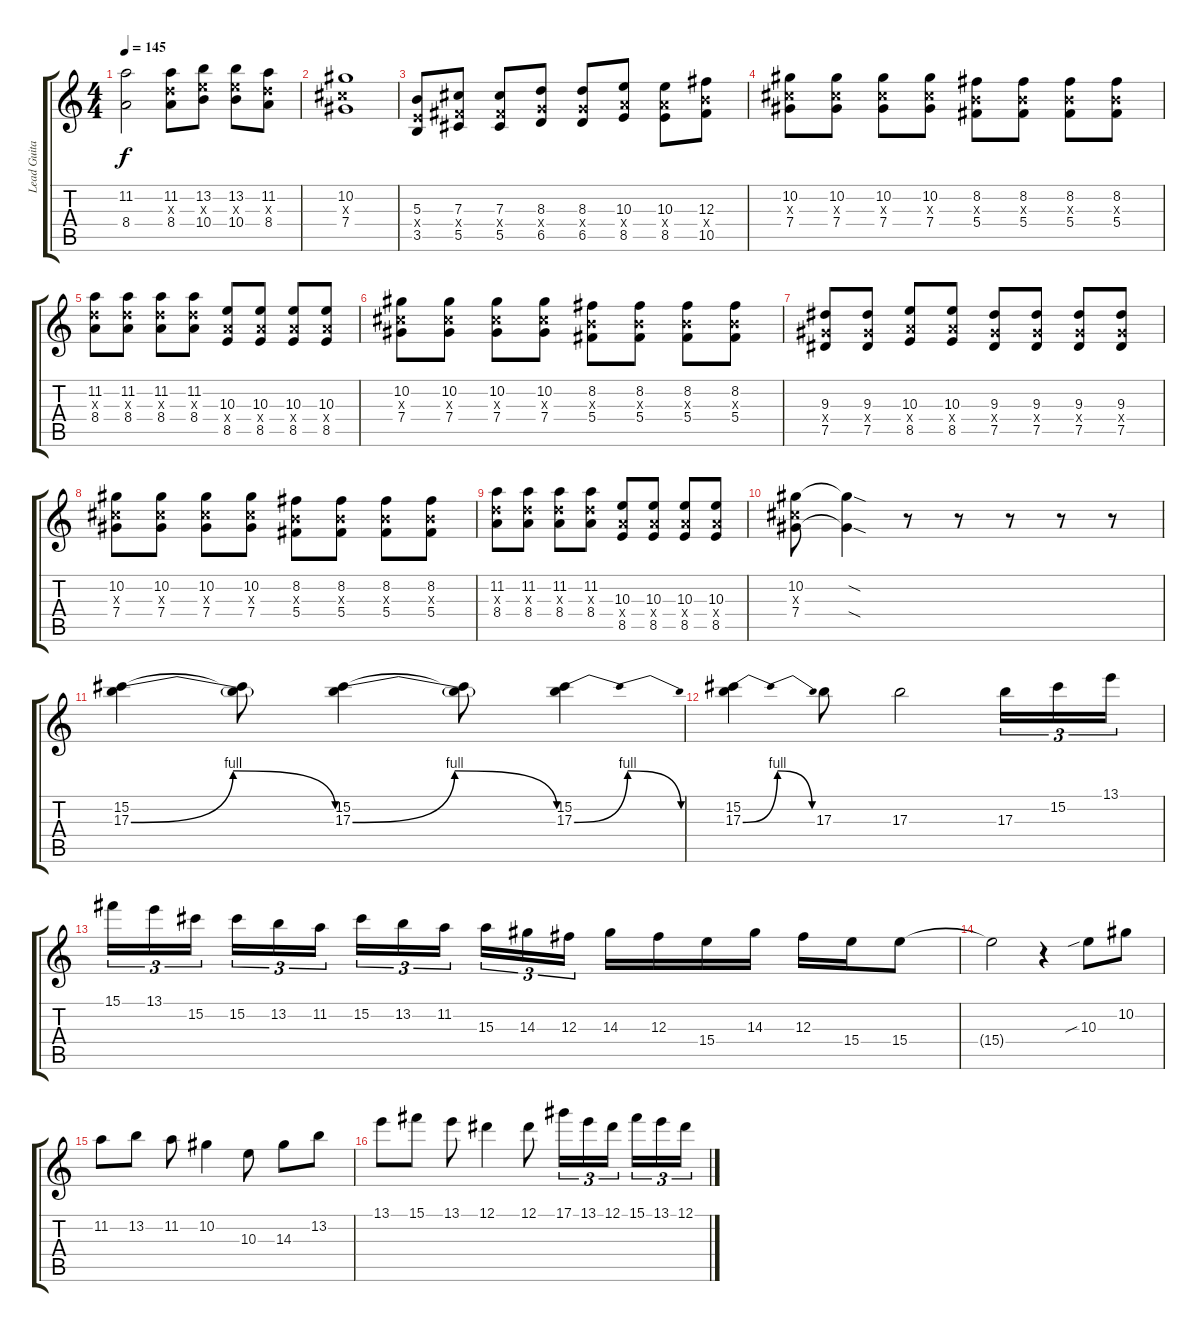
\track ("Lead Guitar" "Lead Guita") {instrument distortionguitar}
\staff {score tabs}
\tuning (Eb4 Bb3 Gb3 Db3 Ab2 Db2) {hide}
\ts (4 4)
\tempo 145
\clef g2
\ks c
(11.2{t} 8.4{t}).2{dy f} (11.2 8.3{x} 8.4).8 (13.2 10.3{x} 10.4).8 (13.2 10.3{x} 10.4).8 (11.2 8.3{x} 8.4).8 |
(10.2 7.3{x} 7.4).1 |
(5.3 3.4{x} 3.5).8 (7.3 5.4{x} 5.5).8 (7.3 5.4{x} 5.5).8 (8.3 6.4{x} 6.5).8 (8.3 6.4{x} 6.5).8 (10.3 8.4{x} 8.5).8 (10.3 8.4{x} 8.5).8 (12.3 10.4{x} 10.5).8 |
(10.2 7.3{x} 7.4).8 (10.2 7.3{x} 7.4).8 (10.2 7.3{x} 7.4).8 (10.2 7.3{x} 7.4).8 (8.2 5.3{x} 5.4).8 (8.2 5.3{x} 5.4).8 (8.2 5.3{x} 5.4).8 (8.2 5.3{x} 5.4).8 |
(11.2 8.3{x} 8.4).8 (11.2 8.3{x} 8.4).8 (11.2 8.3{x} 8.4).8 (11.2 8.3{x} 8.4).8 (10.3 8.4{x} 8.5).8 (10.3 8.4{x} 8.5).8 (10.3 8.4{x} 8.5).8 (10.3 8.4{x} 8.5).8 |
(10.2 7.3{x} 7.4).8 (10.2 7.3{x} 7.4).8 (10.2 7.3{x} 7.4).8 (10.2 7.3{x} 7.4).8 (8.2 5.3{x} 5.4).8 (8.2 5.3{x} 5.4).8 (8.2 5.3{x} 5.4).8 (8.2 5.3{x} 5.4).8 |
(9.3 7.4{x} 7.5).8 (9.3 7.4{x} 7.5).8 (10.3 8.4{x} 8.5).8 (10.3 8.4{x} 8.5).8 (9.3 7.4{x} 7.5).8 (9.3 7.4{x} 7.5).8 (9.3 7.4{x} 7.5).8 (9.3 7.4{x} 7.5).8 |
(10.2 7.3{x} 7.4).8 (10.2 7.3{x} 7.4).8 (10.2 7.3{x} 7.4).8 (10.2 7.3{x} 7.4).8 (8.2 5.3{x} 5.4).8 (8.2 5.3{x} 5.4).8 (8.2 5.3{x} 5.4).8 (8.2 5.3{x} 5.4).8 |
(11.2 8.3{x} 8.4).8 (11.2 8.3{x} 8.4).8 (11.2 8.3{x} 8.4).8 (11.2 8.3{x} 8.4).8 (10.3 8.4{x} 8.5).8 (10.3 8.4{x} 8.5).8 (10.3 8.4{x} 8.5).8 (10.3 8.4{x} 8.5).8 |
(10.2 7.3{x} 7.4).8 (10.2{sod t} 7.4{sod t}).4 r.8 r.8 r.8 r.8 r.8 |
(15.2 17.3{be (bendrelease 0 0 15 4 45 4 60 0)}).4 (15.2{t} 17.3{t}).8 (15.2 17.3{be (bendrelease 0 0 15 4 45 4 60 0)}).4 (15.2{t} 17.3{t}).8 (15.2 17.3{be (bendrelease 0 0 15 4 45 4 60 0)}).4 |
(15.2 17.3{be (bendrelease 0 0 15 4 45 4 60 0)}).4 17.3.8 17.3.2 17.3.16{tu (3 2)} 15.2.16{tu (3 2)} 13.1.16{tu (3 2)} |
15.1.16{tu (3 2)} 13.1.16{tu (3 2)} 15.2.16{tu (3 2) beam splitsecondary} 15.2.16{tu (3 2)} 13.2.16{tu (3 2)} 11.2.16{tu (3 2)} 15.2.16{tu (3 2)} 13.2.16{tu (3 2)} 11.2.16{tu (3 2) beam splitsecondary} 15.3.16{tu (3 2)} 14.3.16{tu (3 2)} 12.3.16{tu (3 2)} 14.3.16 12.3.16 15.4.16 14.3.16 12.3.16 15.4.16 15.4.8 |
15.4{t}.2 r.4 10.3{sib}.8 10.2.8 |
11.2.8 13.2.8 11.2.8 10.2.4 10.3.8 14.3.8 13.2.8 |
13.1.8 15.1.8 13.1.8 12.1.4 12.1.8 17.1.16{tu (3 2)} 13.1.16{tu (3 2)} 12.1.16{tu (3 2) beam splitsecondary} 15.1.16{tu (3 2)} 13.1.16{tu (3 2)} 12.1.16{tu (3 2)}
